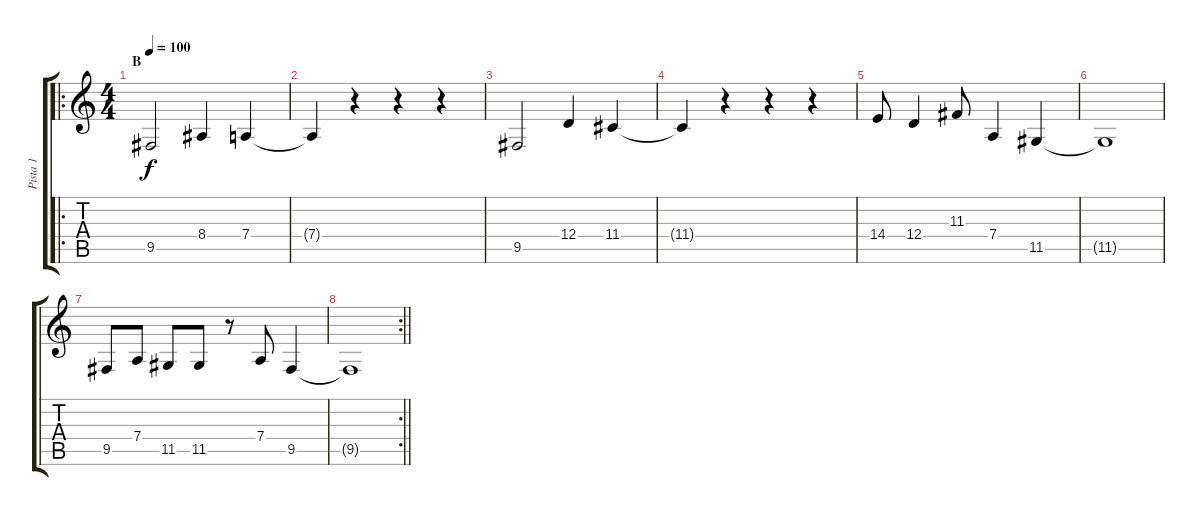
\track ("Pista 1" "Pista 1") {instrument woodblock}
\staff {score tabs}
\tuning (E4 B3 G3 D3 A2 E2) {hide}
\ro
\ts (4 4)
\section ("" "B")
\tempo 100
\clef g2
\ks c
9.5.2{dy f} 8.4.4 7.4.4 |
7.4{t}.4 r.4 r.4 r.4 |
9.5.2 12.4.4 11.4.4 |
11.4{t}.4 r.4 r.4 r.4 |
14.4.8 12.4.4 11.3.8 7.4.4 11.5.4 |
11.5{t}.1 |
9.5.8 7.4.8 11.5.8 11.5.8 r.8 7.4.8 9.5.4 |
\rc 2
\barLineRight lightlight
9.5{t}.1
